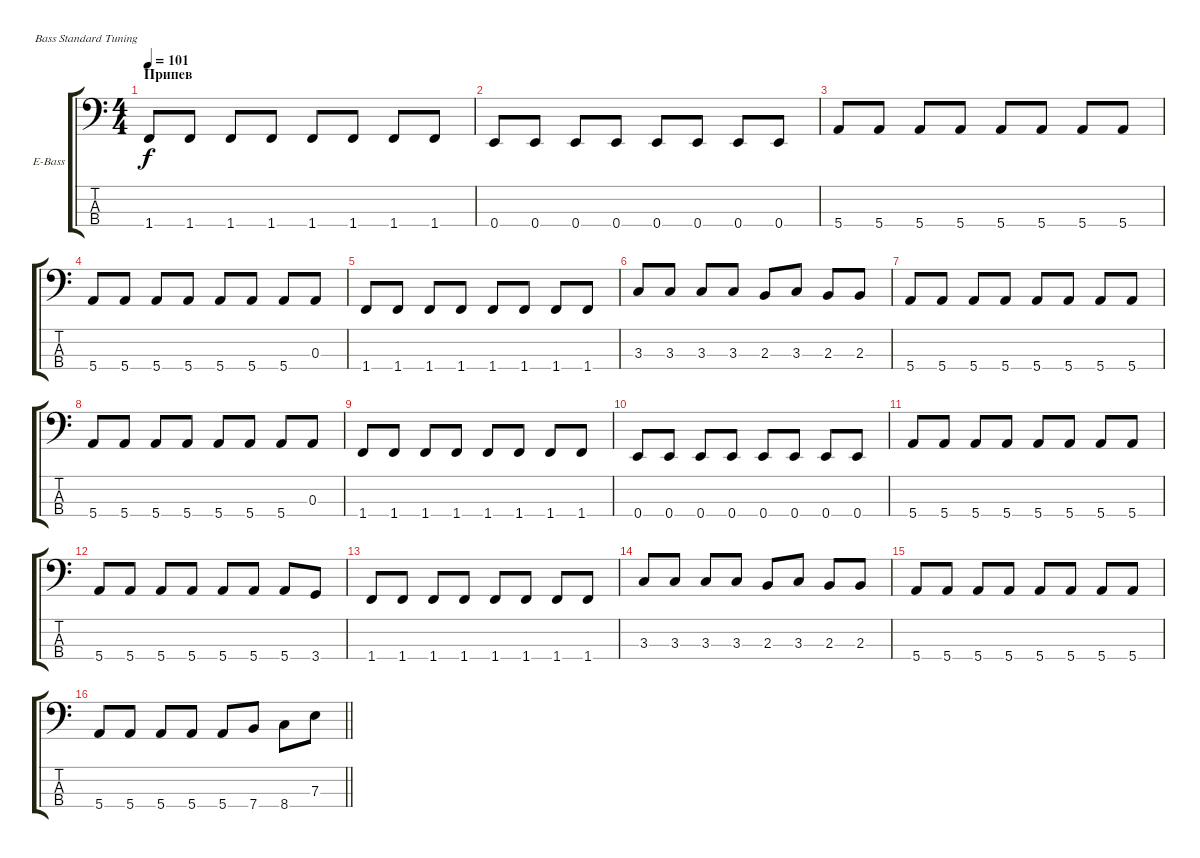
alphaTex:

\bracketExtendMode groupsimilarinstruments
\firstSystemTrackNameOrientation horizontal
\otherSystemsTrackNameOrientation horizontal
\track ("И.Тихомиров (бас)" "E-Bass") {instrument electricbassfinger}
\staff {score tabs}
\tuning (G2 D2 A1 E1)
\ts (4 4)
\section ("" "Припев")
\tempo 101
\clef f4
\ks c
1.4.8{dy f} 1.4.8 1.4.8 1.4.8 1.4.8 1.4.8 1.4.8 1.4.8 |
0.4.8 0.4.8 0.4.8 0.4.8 0.4.8 0.4.8 0.4.8 0.4.8 |
5.4.8 5.4.8 5.4.8 5.4.8 5.4.8 5.4.8 5.4.8 5.4.8 |
5.4.8 5.4.8 5.4.8 5.4.8 5.4.8 5.4.8 5.4.8 0.3.8 |
1.4.8 1.4.8 1.4.8 1.4.8 1.4.8 1.4.8 1.4.8 1.4.8 |
3.3.8 3.3.8 3.3.8 3.3.8 2.3.8 3.3.8 2.3.8 2.3.8 |
5.4.8 5.4.8 5.4.8 5.4.8 5.4.8 5.4.8 5.4.8 5.4.8 |
5.4.8 5.4.8 5.4.8 5.4.8 5.4.8 5.4.8 5.4.8 0.3.8 |
1.4.8 1.4.8 1.4.8 1.4.8 1.4.8 1.4.8 1.4.8 1.4.8 |
0.4.8 0.4.8 0.4.8 0.4.8 0.4.8 0.4.8 0.4.8 0.4.8 |
5.4.8 5.4.8 5.4.8 5.4.8 5.4.8 5.4.8 5.4.8 5.4.8 |
5.4.8 5.4.8 5.4.8 5.4.8 5.4.8 5.4.8 5.4.8 3.4.8 |
1.4.8 1.4.8 1.4.8 1.4.8 1.4.8 1.4.8 1.4.8 1.4.8 |
3.3.8 3.3.8 3.3.8 3.3.8 2.3.8 3.3.8 2.3.8 2.3.8 |
5.4.8 5.4.8 5.4.8 5.4.8 5.4.8 5.4.8 5.4.8 5.4.8 |
\barLineRight lightlight
5.4.8 5.4.8 5.4.8 5.4.8 5.4.8 7.4.8 8.4.8 7.3.8
